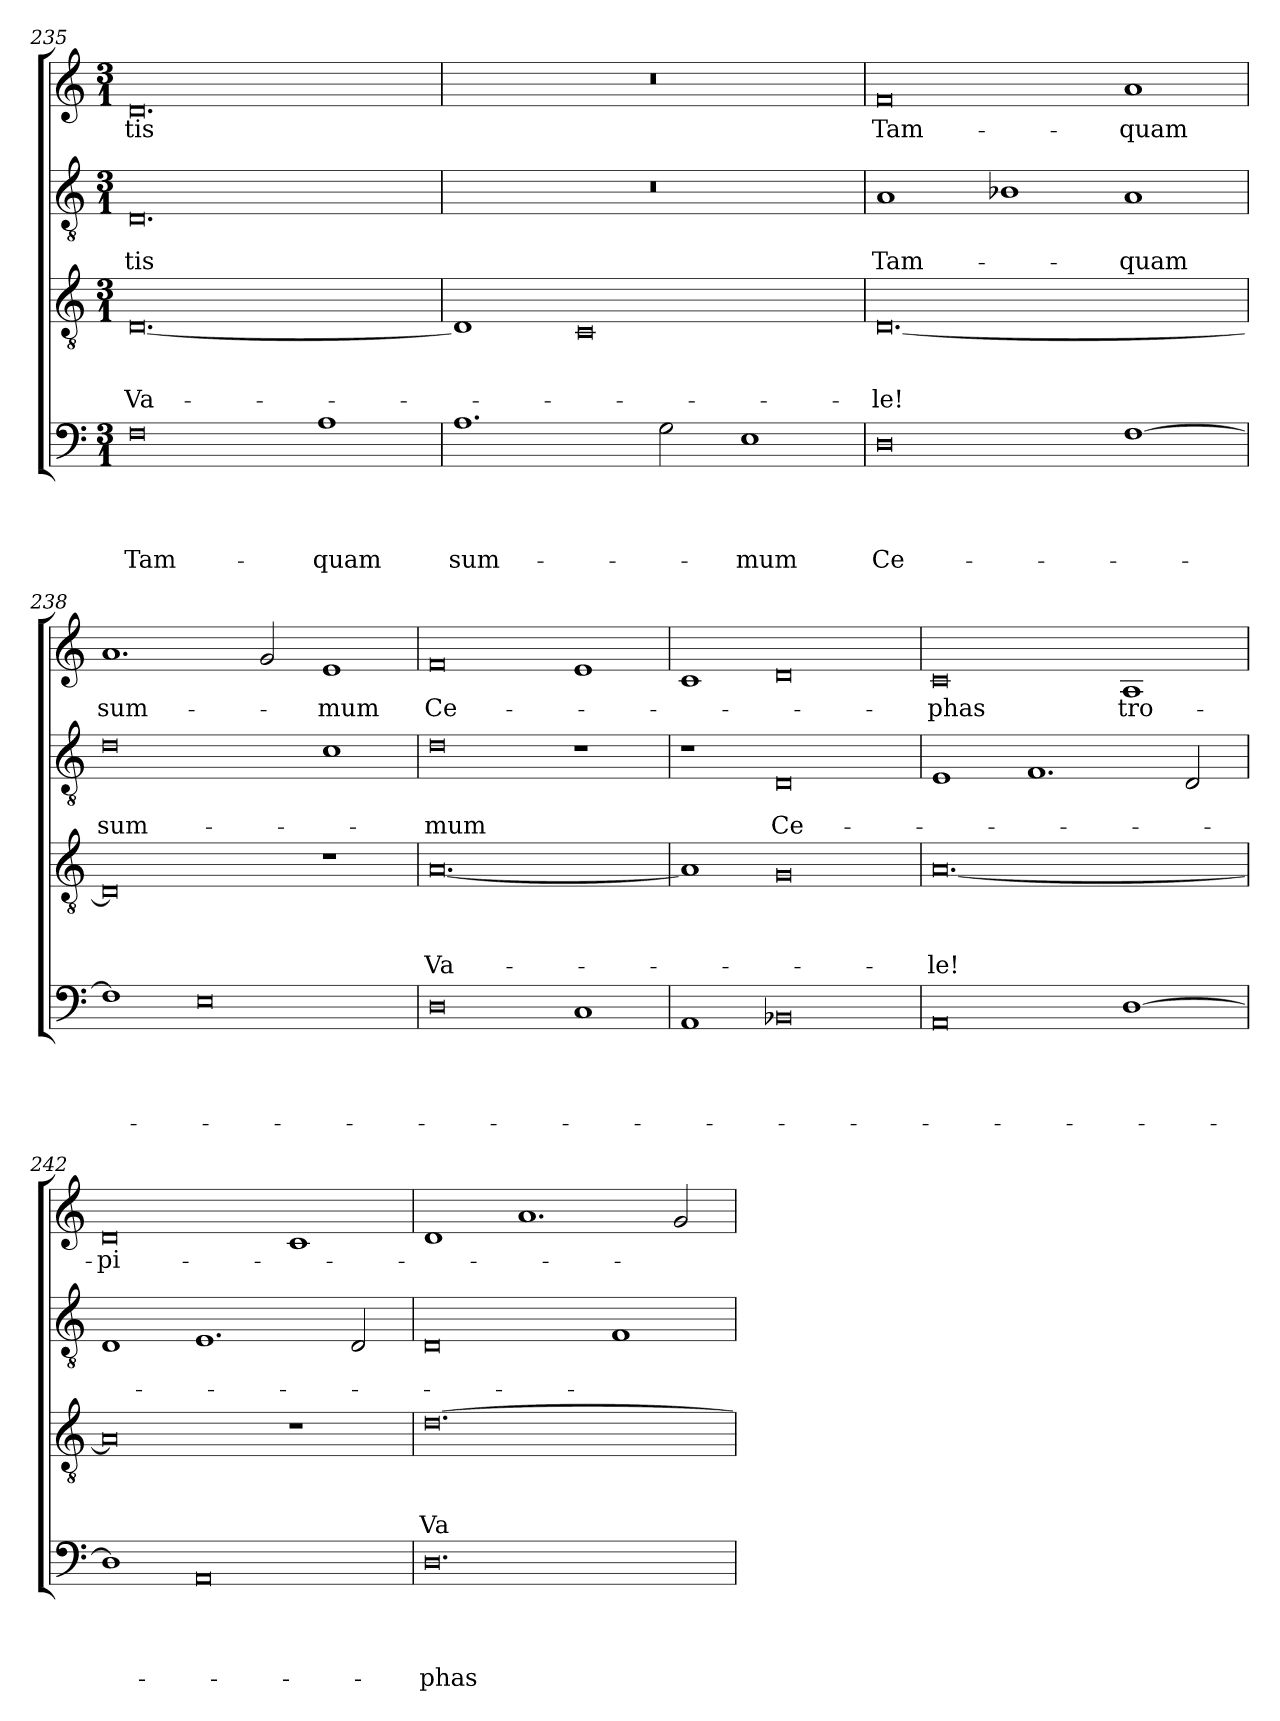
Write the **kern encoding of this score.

**kern	**text	**text	**text	**text	**kern	**text	**text	**text	**kern	**text	**text	**kern	**text
*part4	*part4	*part4	*part4	*part4	*part3	*part3	*part3	*part3	*part2	*part2	*part2	*part1	*part1
*staff4	*staff4	*staff4	*staff4	*staff4	*staff3	*staff3	*staff3	*staff3	*staff2	*staff2	*staff2	*staff1	*staff1
*clefF4	*	*	*	*	*clefGv2	*	*	*	*clefGv2	*	*	*clefG2	*
*k[]	*	*	*	*	*k[]	*	*	*	*k[]	*	*	*k[]	*
*C:	*	*	*	*	*C:	*	*	*	*C:	*	*	*C:	*
*M3/1	*	*	*	*	*M3/1	*	*	*	*M3/1	*	*	*M3/1	*
=235	=235	=235	=235	=235	=235	=235	=235	=235	=235	=235	=235	=235	=235
!	!	!	!	!LO:LY:b	!	!	!	!LO:LY:b	!	!	!LO:LY:b	!	!LO:LY:b
0F	.	.	.	Tam-	[0.D	.	.	Va-	0.D	.	-tis	0.d	-tis
!	!	!	!	!LO:LY:b	!	!	!	!	!	!	!	!	!
1A	.	.	.	-quam	.	.	.	.	.	.	.	.	.
=236	=236	=236	=236	=236	=236	=236	=236	=236	=236	=236	=236	=236	=236
!	!	!	!	!LO:LY:b	!	!	!	!	!	!	!	!	!
1.A	.	.	.	sum-	1D]	.	.	.	0.r	.	.	0.r	.
.	.	.	.	.	0C	.	.	.	.	.	.	.	.
2G\	.	.	.	.	.	.	.	.	.	.	.	.	.
!	!	!	!	!LO:LY:b	!	!	!	!	!	!	!	!	!
1E	.	.	.	-mum	.	.	.	.	.	.	.	.	.
=237	=237	=237	=237	=237	=237	=237	=237	=237	=237	=237	=237	=237	=237
!	!	!	!	!LO:LY:b	!	!	!	!LO:LY:b	!	!	!LO:LY:b	!	!LO:LY:b
0D	.	.	.	Ce-	[0.D	.	.	-le!	1A	.	Tam-	0f	Tam-
.	.	.	.	.	.	.	.	.	1B-	.	.	.	.
!	!	!	!	!	!	!	!	!	!	!	!LO:LY:b	!	!LO:LY:b
[1F	.	.	.	.	.	.	.	.	1A	.	-quam	1a	-quam
!!LO:PB:g=z
=238	=238	=238	=238	=238	=238	=238	=238	=238	=238	=238	=238	=238	=238
!	!	!	!	!	!	!	!	!	!	!	!LO:LY:b	!	!LO:LY:b
1F]	.	.	.	.	0D]	.	.	.	0d	.	sum-	1.a	sum-
0E	.	.	.	.	.	.	.	.	.	.	.	.	.
.	.	.	.	.	.	.	.	.	.	.	.	2g/	.
!	!	!	!	!	!	!	!	!	!	!	!	!	!LO:LY:b
.	.	.	.	.	1r	.	.	.	1c	.	.	1e	-mum
=239	=239	=239	=239	=239	=239	=239	=239	=239	=239	=239	=239	=239	=239
!	!	!	!	!	!	!	!	!LO:LY:b	!	!	!LO:LY:b	!	!LO:LY:b
0D	.	.	.	.	[0.A	.	.	Va-	0d	.	-mum	0f	Ce-
1C	.	.	.	.	.	.	.	.	1r	.	.	1e	.
=240	=240	=240	=240	=240	=240	=240	=240	=240	=240	=240	=240	=240	=240
1AA	.	.	.	.	1A]	.	.	.	1r	.	.	1c	.
!	!	!	!	!	!	!	!	!	!	!	!LO:LY:b	!	!
0BB-	.	.	.	.	0G	.	.	.	0D	.	Ce-	0d	.
=241	=241	=241	=241	=241	=241	=241	=241	=241	=241	=241	=241	=241	=241
!	!	!	!	!	!	!	!	!LO:LY:b	!	!	!	!	!LO:LY:b
0AA	.	.	.	.	[0.A	.	.	-le!	1E	.	.	0c	-phas
.	.	.	.	.	.	.	.	.	1.F	.	.	.	.
!	!	!	!	!	!	!	!	!	!	!	!	!	!LO:LY:b
[1D	.	.	.	.	.	.	.	.	.	.	.	1A	tro-
.	.	.	.	.	.	.	.	.	2D/	.	.	.	.
=242	=242	=242	=242	=242	=242	=242	=242	=242	=242	=242	=242	=242	=242
!	!	!	!	!	!	!	!	!	!	!	!	!	!LO:LY:b
1D]	.	.	.	.	0A]	.	.	.	1D	.	.	0d	-pi-
0AA	.	.	.	.	.	.	.	.	1.E	.	.	.	.
.	.	.	.	.	1r	.	.	.	.	.	.	1c	.
.	.	.	.	.	.	.	.	.	2D/	.	.	.	.
=243	=243	=243	=243	=243	=243	=243	=243	=243	=243	=243	=243	=243	=243
!	!	!	!	!LO:LY:b	!	!	!	!LO:LY:b	!	!	!	!	!
0.D	.	.	.	-phas	[0.d	.	.	Va-	0D	.	.	1d	.
.	.	.	.	.	.	.	.	.	.	.	.	1.a	.
.	.	.	.	.	.	.	.	.	1F	.	.	.	.
.	.	.	.	.	.	.	.	.	.	.	.	2g/	.
=	=	=	=	=	=	=	=	=	=	=	=	=	=
*-	*-	*-	*-	*-	*-	*-	*-	*-	*-	*-	*-	*-	*-
